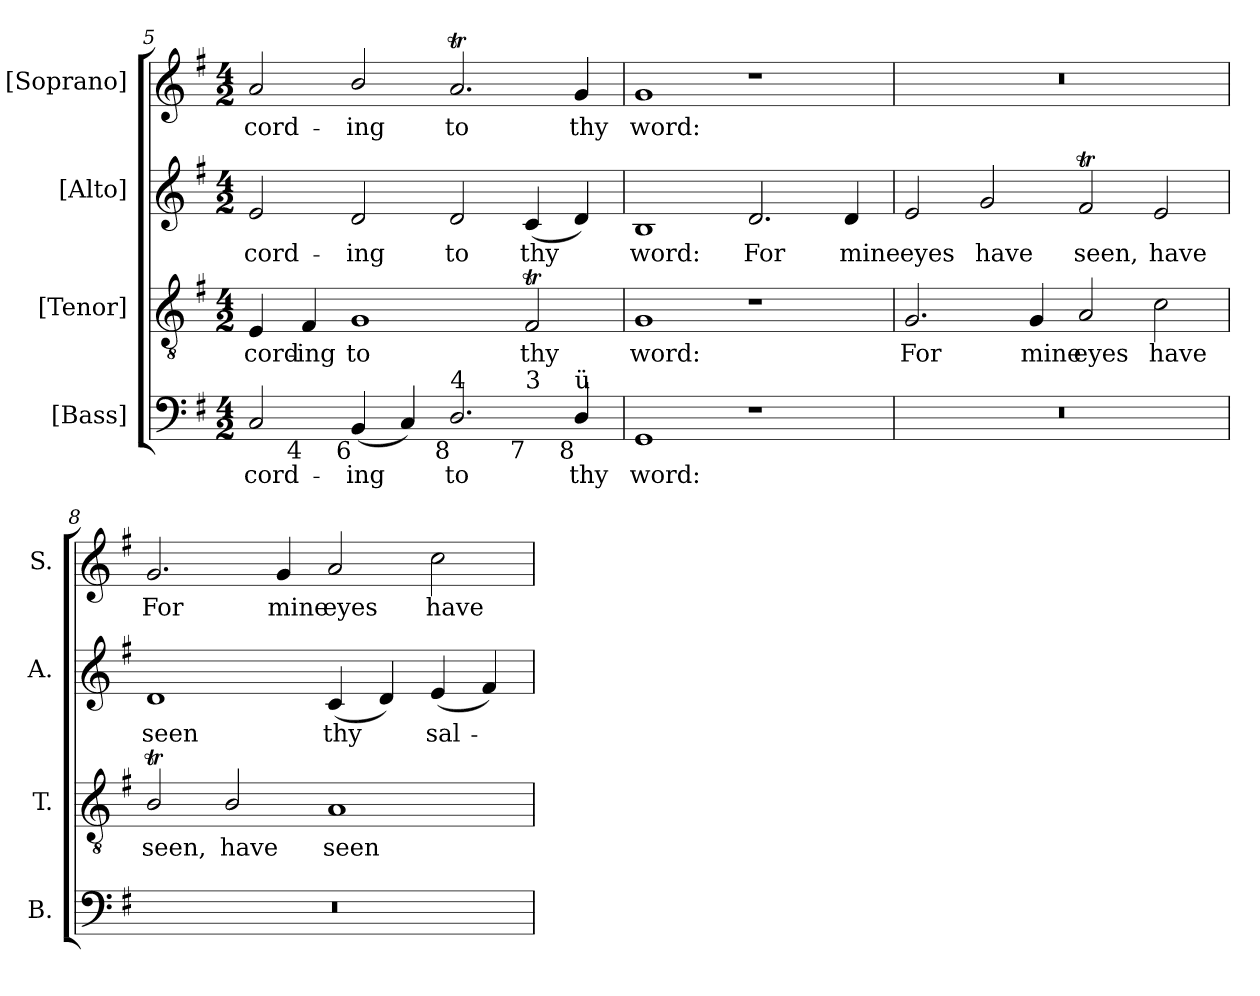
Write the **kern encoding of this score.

**kern	**text	**kern	**text	**kern	**text	**kern	**text
*part4	*part4	*part3	*part3	*part2	*part2	*part1	*part1
*staff4	*staff4	*staff3	*staff3	*staff2	*staff2	*staff1	*staff1
*I"[Bass]	*	*I"[Tenor]	*	*I"[Alto]	*	*I"[Soprano]	*
*I'B.	*	*I'T.	*	*I'A.	*	*I'S.	*
*clefF4	*	*clefGv2	*	*clefG2	*	*clefG2	*
*	*	*ITrd7c12	*	*	*	*	*
*k[f#]	*	*k[f#]	*	*k[f#]	*	*k[f#]	*
*e:	*	*e:	*	*e:	*	*e:	*
*M4/2	*	*M4/2	*	*M4/2	*	*M4/2	*
=5	=5	=5	=5	=5	=5	=5	=5
!	!LO:LY:b:color=#000000	!	!	!	!	!	!
!	!	!	!LO:LY:b:color=#000000	!	!	!	!
!	!	!	!	!	!LO:LY:b:color=#000000	!	!
!LO:TX:b:rj:t=3	!	!	!	!	!	!	!
!	!	!	!	!	!	!	!LO:LY:b:color=#000000
*^	*	*	*	*	*	*	*
*	*^	*	*	*	*	*	*	*
2Ci/	4ryy	1.ryy	-cord-	4EEi/	-cord-	2ei/	-cord-	2ai/	-cord-
!	!LO:TX:b:rj:t=4	!	!	!	!	!	!	!	!
!	!	!	!	!	!LO:LY:b:color=#000000	!	!	!	!
.	1..ryy	.	.	4FF#i/	-ing	.	.	.	.
!	!	!	!LO:LY:b:color=#000000	!	!	!	!	!	!
!	!	!	!	!	!LO:LY:b:color=#000000	!	!	!	!
!	!	!	!	!	!	!	!LO:LY:b:color=#000000	!	!
!LO:TX:b:rj:t=6	!	!	!	!	!	!	!	!	!
!	!	!	!	!	!	!	!	!	!LO:LY:b:color=#000000
(4BBi/	.	.	-ing	1GGi	to	2di/	-ing	2bi/	-ing
4Ci/)	.	.	.	.	.	.	.	.	.
!	!	!	!LO:LY:b:color=#000000	!	!	!	!	!	!
!	!	!	!	!	!	!	!LO:LY:b:color=#000000	!	!
!LO:TX:b:rj:t=8	!	!	!	!	!	!	!	!	!
!LO:TX:t=4	!	!	!	!	!	!	!	!	!
!	!	!	!	!	!	!	!	!	!LO:LY:b:color=#000000
2.Di/	.	.	to	.	.	2di/	to	2.aTi/	to
!	!	!	!	!	!LO:LY:b:color=#000000	!	!	!	!
!	!	!LO:TX:b:rj:t=7	!	!	!	!	!	!	!
!	!	!LO:TX:t=3	!	!	!	!	!	!	!
!	!	!	!	!	!	!	!LO:LY:b:color=#000000	!	!
.	.	2ryy	.	2FF#ti/	thy	(4ci/	thy	.	.
!	!	!	!LO:LY:b:color=#000000	!	!	!	!	!	!
!LO:TX:b:rj:t=8	!	!	!	!	!	!	!	!	!
!LO:TX:t=ü	!	!	!	!	!	!	!	!	!
!	!	!	!	!	!	!	!	!	!LO:LY:b:color=#000000
4Di/	.	.	thy	.	.	4di/)	.	4gi/	thy
*v	*v	*v	*	*	*	*	*	*	*
!!LO:LB:g=z
=6	=6	=6	=6	=6	=6	=6	=6
*^	*	*	*	*	*	*	*
*	*^	*	*	*	*	*	*	*
!	!	!	!LO:LY:b:color=#000000	!	!	!	!	!	!
*v	*v	*v	*	*	*	*	*	*	*
*^	*	*	*	*	*	*	*
*	*^	*	*	*	*	*	*	*
!	!	!	!	!	!LO:LY:b:color=#000000	!	!	!	!
*v	*v	*v	*	*	*	*	*	*	*
*^	*	*	*	*	*	*	*
*	*^	*	*	*	*	*	*	*
!	!	!	!	!	!	!	!LO:LY:b:color=#000000	!	!
*v	*v	*v	*	*	*	*	*	*	*
*^	*	*	*	*	*	*	*
*	*^	*	*	*	*	*	*	*
!	!	!	!	!	!	!	!	!	!LO:LY:b:color=#000000
*v	*v	*v	*	*	*	*	*	*	*
1GGi	word:	1GGi	word:	1Bi	word:	1gi	word:
!	!	!	!	!	!LO:LY:b:color=#000000	!	!
1r	.	1r	.	2.di/	For	1r	.
!	!	!	!	!	!LO:LY:b:color=#000000	!	!
.	.	.	.	4di/	mine	.	.
=7	=7	=7	=7	=7	=7	=7	=7
!LO:N:vis=1	!	!	!	!	!	!	!
!	!	!	!LO:LY:b:color=#000000	!	!	!	!
!	!	!	!	!	!LO:LY:b:color=#000000	!	!
0r	.	2.GGi/	For	2ei/	eyes	0r	.
!	!	!	!	!	!LO:LY:b:color=#000000	!	!
.	.	.	.	2gi/	have	.	.
!	!	!	!LO:LY:b:color=#000000	!	!	!	!
.	.	4GGi/	mine	.	.	.	.
!	!	!	!LO:LY:b:color=#000000	!	!	!	!
!	!	!	!	!	!LO:LY:b:color=#000000	!	!
.	.	2AAi/	eyes	2f#ti/	seen,	.	.
!	!	!	!LO:LY:b:color=#000000	!	!	!	!
!	!	!	!	!	!LO:LY:b:color=#000000	!	!
.	.	2Ci\	have	2ei/	have	.	.
=8	=8	=8	=8	=8	=8	=8	=8
!LO:N:vis=1	!	!	!	!	!	!	!
!	!	!	!LO:LY:b:color=#000000	!	!	!	!
!	!	!	!	!	!LO:LY:b:color=#000000	!	!
!	!	!	!	!	!	!	!LO:LY:b:color=#000000
0r	.	2BBti/	seen,	1di	seen	2.gi/	For
!	!	!	!LO:LY:b:color=#000000	!	!	!	!
.	.	2BBi/	have	.	.	.	.
!	!	!	!	!	!	!	!LO:LY:b:color=#000000
.	.	.	.	.	.	4gi/	mine
!	!	!	!LO:LY:b:color=#000000	!	!	!	!
!	!	!	!	!	!LO:LY:b:color=#000000	!	!
!	!	!	!	!	!	!	!LO:LY:b:color=#000000
.	.	1AAi	seen	(4ci/	thy	2ai/	eyes
.	.	.	.	4di/)	.	.	.
!	!	!	!	!	!LO:LY:b:color=#000000	!	!
!	!	!	!	!	!	!	!LO:LY:b:color=#000000
.	.	.	.	(4ei/	sal-	2cci\	have
.	.	.	.	4f#i/)	.	.	.
=	=	=	=	=	=	=	=
*-	*-	*-	*-	*-	*-	*-	*-
